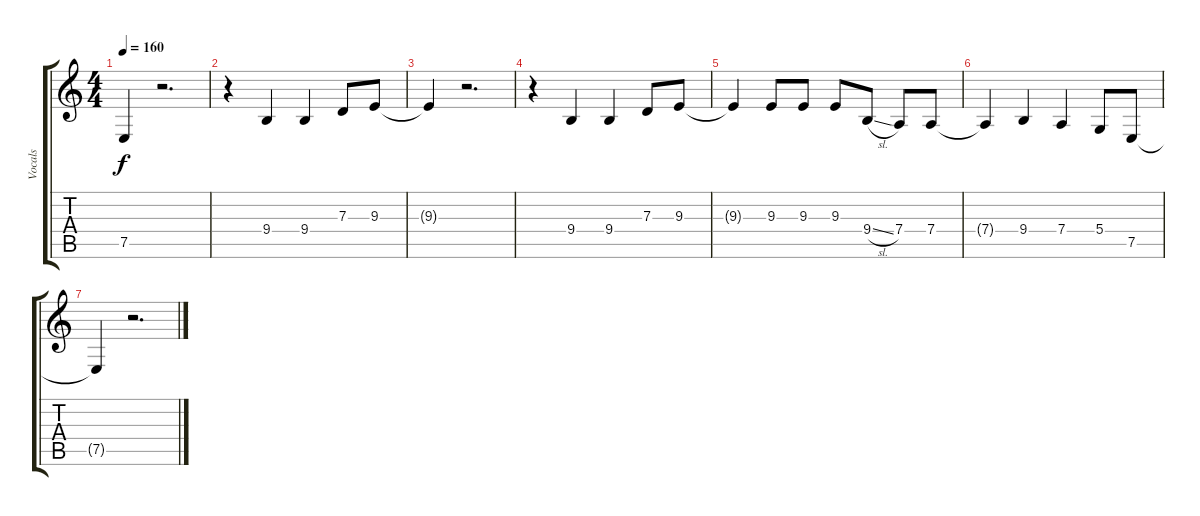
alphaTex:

\track ("Vocals" "Vocals") {instrument trombone}
\staff {score tabs}
\tuning (E4 B3 G3 D3 A2 E2) {hide}
\ts (4 4)
\tempo 160
\clef g2
\ks c
7.5{t}.4{dy f} r.2{d} |
r.4 9.4.4 9.4.4 7.3.8 9.3.8 |
9.3{t}.4 r.2{d} |
r.4 9.4.4 9.4.4 7.3.8 9.3.8 |
9.3{t}.4 9.3.8 9.3.8 9.3.8 9.4{sl}.8 7.4.8 7.4.8 |
7.4{t}.4 9.4.4 7.4.4 5.4.8 7.5.8 |
7.5{t}.4 r.2{d}
